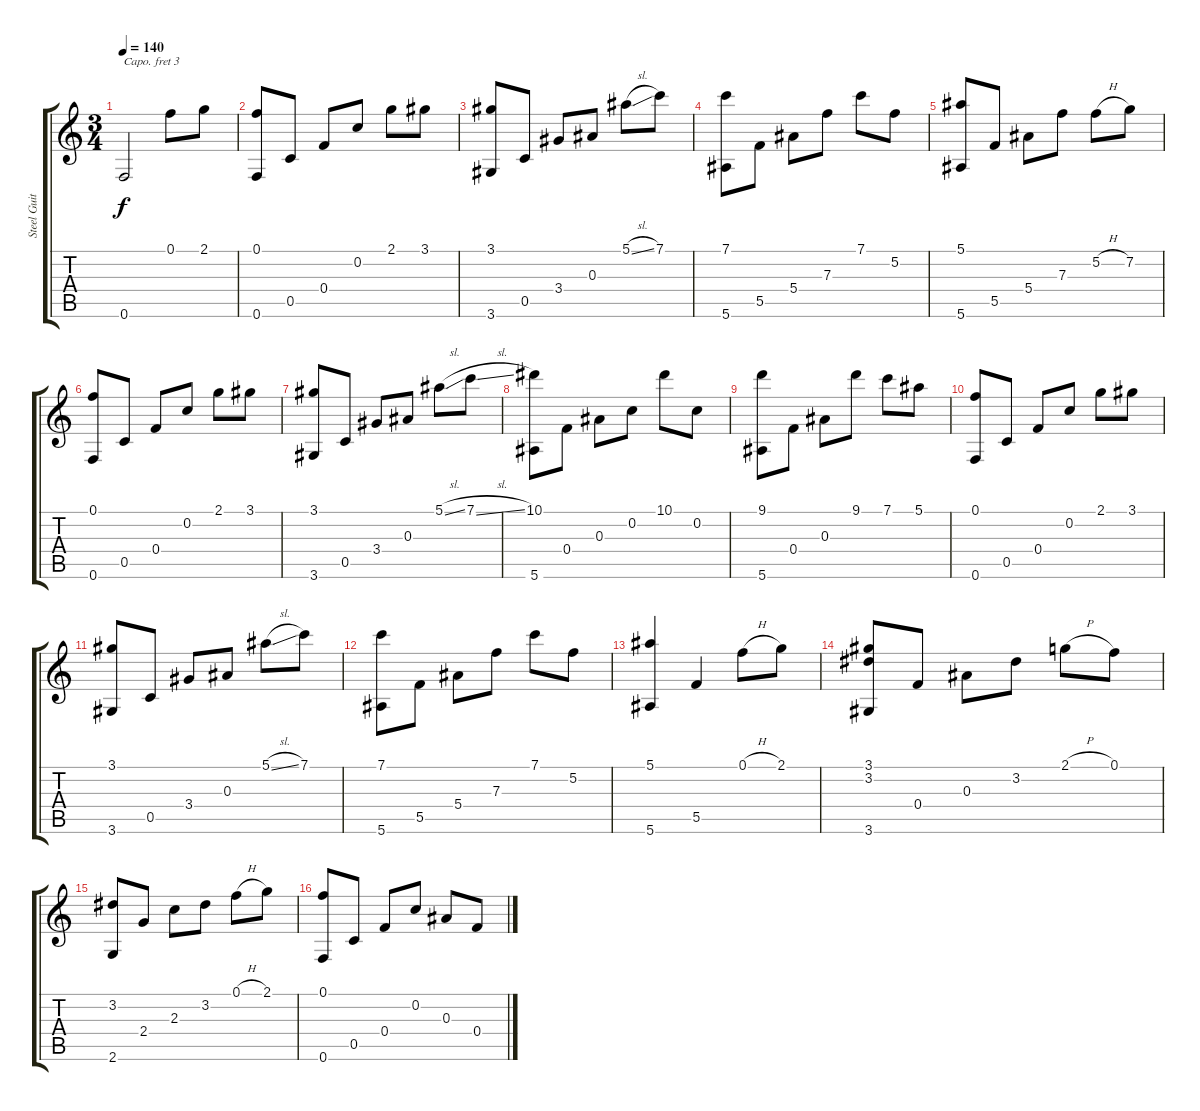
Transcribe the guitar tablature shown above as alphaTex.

\track ("Steel Guitar" "Steel Guit") {instrument acousticguitarsteel}
\staff {score tabs}
\capo 3
\tuning (D4 A3 G3 D3 A2 D2) {hide}
\ts (3 4)
\tempo 140
\clef g2
\ks c
0.6.2{dy f} 0.1.8 2.1.8 |
(0.1 0.6).8 0.5.8 0.4.8 0.2.8 2.1.8 3.1.8 |
(3.1 3.6).8 0.5.8 3.4.8 0.3.8 5.1{sl}.8 7.1.8 |
(7.1 5.6).8 5.5.8 5.4.8 7.3.8 7.1.8 5.2.8 |
(5.1 5.6).8 5.5.8 5.4.8 7.3.8 5.2{h}.8 7.2.8 |
(0.1 0.6).8 0.5.8 0.4.8 0.2.8 2.1.8 3.1.8 |
(3.1 3.6).8 0.5.8 3.4.8 0.3.8 5.1{sl}.8 7.1{sl}.8 |
(10.1 5.6).8 0.4.8 0.3.8 0.2.8 10.1.8 0.2.8 |
(9.1 5.6).8 0.4.8 0.3.8 9.1.8 7.1.8 5.1.8 |
(0.1 0.6).8 0.5.8 0.4.8 0.2.8 2.1.8 3.1.8 |
(3.1 3.6).8 0.5.8 3.4.8 0.3.8 5.1{sl}.8 7.1.8 |
(7.1 5.6).8 5.5.8 5.4.8 7.3.8 7.1.8 5.2.8 |
(5.1 5.6).4 5.5.4 0.1{h}.8 2.1.8 |
(3.1 3.2 3.6).8 0.4.8 0.3.8 3.2.8 2.1{h}.8 0.1.8 |
(3.2 2.6).8 2.4.8 2.3.8 3.2.8 0.1{h}.8 2.1.8 |
(0.1 0.6).8 0.5.8 0.4.8 0.2.8 0.3.8 0.4.8
